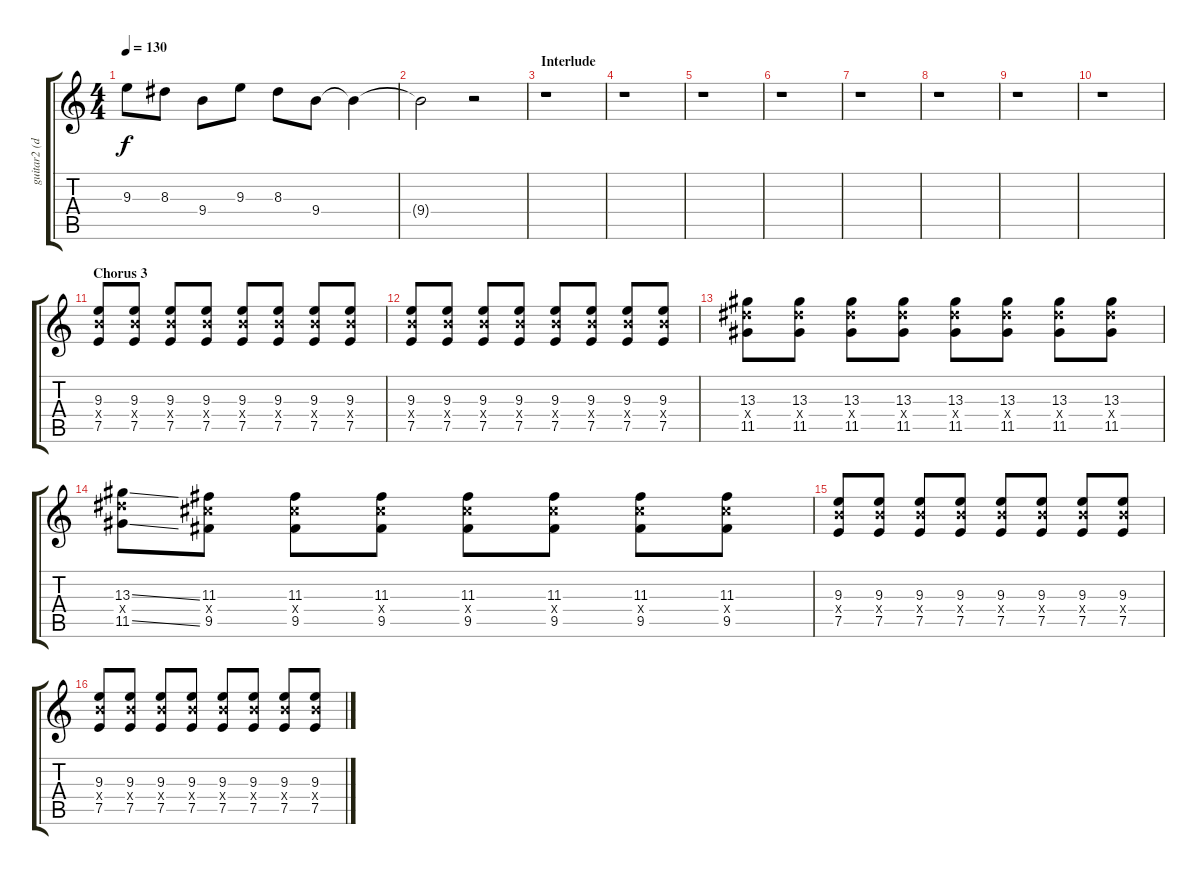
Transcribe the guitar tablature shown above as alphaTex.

\track ("guitar2 (dist.)" "guitar2 (d") {instrument distortionguitar}
\staff {score tabs}
\tuning (E4 B3 G3 D3 A2 E2) {hide}
\ts (4 4)
\tempo 130
\clef g2
\ks c
9.3.8{dy f} 8.3.8 9.4.8 9.3.8 8.3.8 9.4.8 9.4{t}.4 |
9.4{t}.2 r.2 |
\section ("" "Interlude")
r.1 |
r.1 |
r.1 |
r.1 |
r.1 |
r.1 |
r.1 |
r.1 |
\section ("" "Chorus 3")
(9.3 9.4{x} 7.5).8 (9.3 9.4{x} 7.5).8 (9.3 9.4{x} 7.5).8 (9.3 9.4{x} 7.5).8 (9.3 9.4{x} 7.5).8 (9.3 9.4{x} 7.5).8 (9.3 9.4{x} 7.5).8 (9.3 9.4{x} 7.5).8 |
(9.3 9.4{x} 7.5).8 (9.3 9.4{x} 7.5).8 (9.3 9.4{x} 7.5).8 (9.3 9.4{x} 7.5).8 (9.3 9.4{x} 7.5).8 (9.3 9.4{x} 7.5).8 (9.3 9.4{x} 7.5).8 (9.3 9.4{x} 7.5).8 |
(13.3 13.4{x} 11.5).8 (13.3 13.4{x} 11.5).8 (13.3 13.4{x} 11.5).8 (13.3 13.4{x} 11.5).8 (13.3 13.4{x} 11.5).8 (13.3 13.4{x} 11.5).8 (13.3 13.4{x} 11.5).8 (13.3 13.4{x} 11.5).8 |
(13.3{ss} 13.4{x} 11.5{ss}).8 (11.3 11.4{x} 9.5).8 (11.3 11.4{x} 9.5).8 (11.3 11.4{x} 9.5).8 (11.3 11.4{x} 9.5).8 (11.3 11.4{x} 9.5).8 (11.3 11.4{x} 9.5).8 (11.3 11.4{x} 9.5).8 |
(9.3 9.4{x} 7.5).8 (9.3 9.4{x} 7.5).8 (9.3 9.4{x} 7.5).8 (9.3 9.4{x} 7.5).8 (9.3 9.4{x} 7.5).8 (9.3 9.4{x} 7.5).8 (9.3 9.4{x} 7.5).8 (9.3 9.4{x} 7.5).8 |
(9.3 9.4{x} 7.5).8 (9.3 9.4{x} 7.5).8 (9.3 9.4{x} 7.5).8 (9.3 9.4{x} 7.5).8 (9.3 9.4{x} 7.5).8 (9.3 9.4{x} 7.5).8 (9.3 9.4{x} 7.5).8 (9.3 9.4{x} 7.5).8
